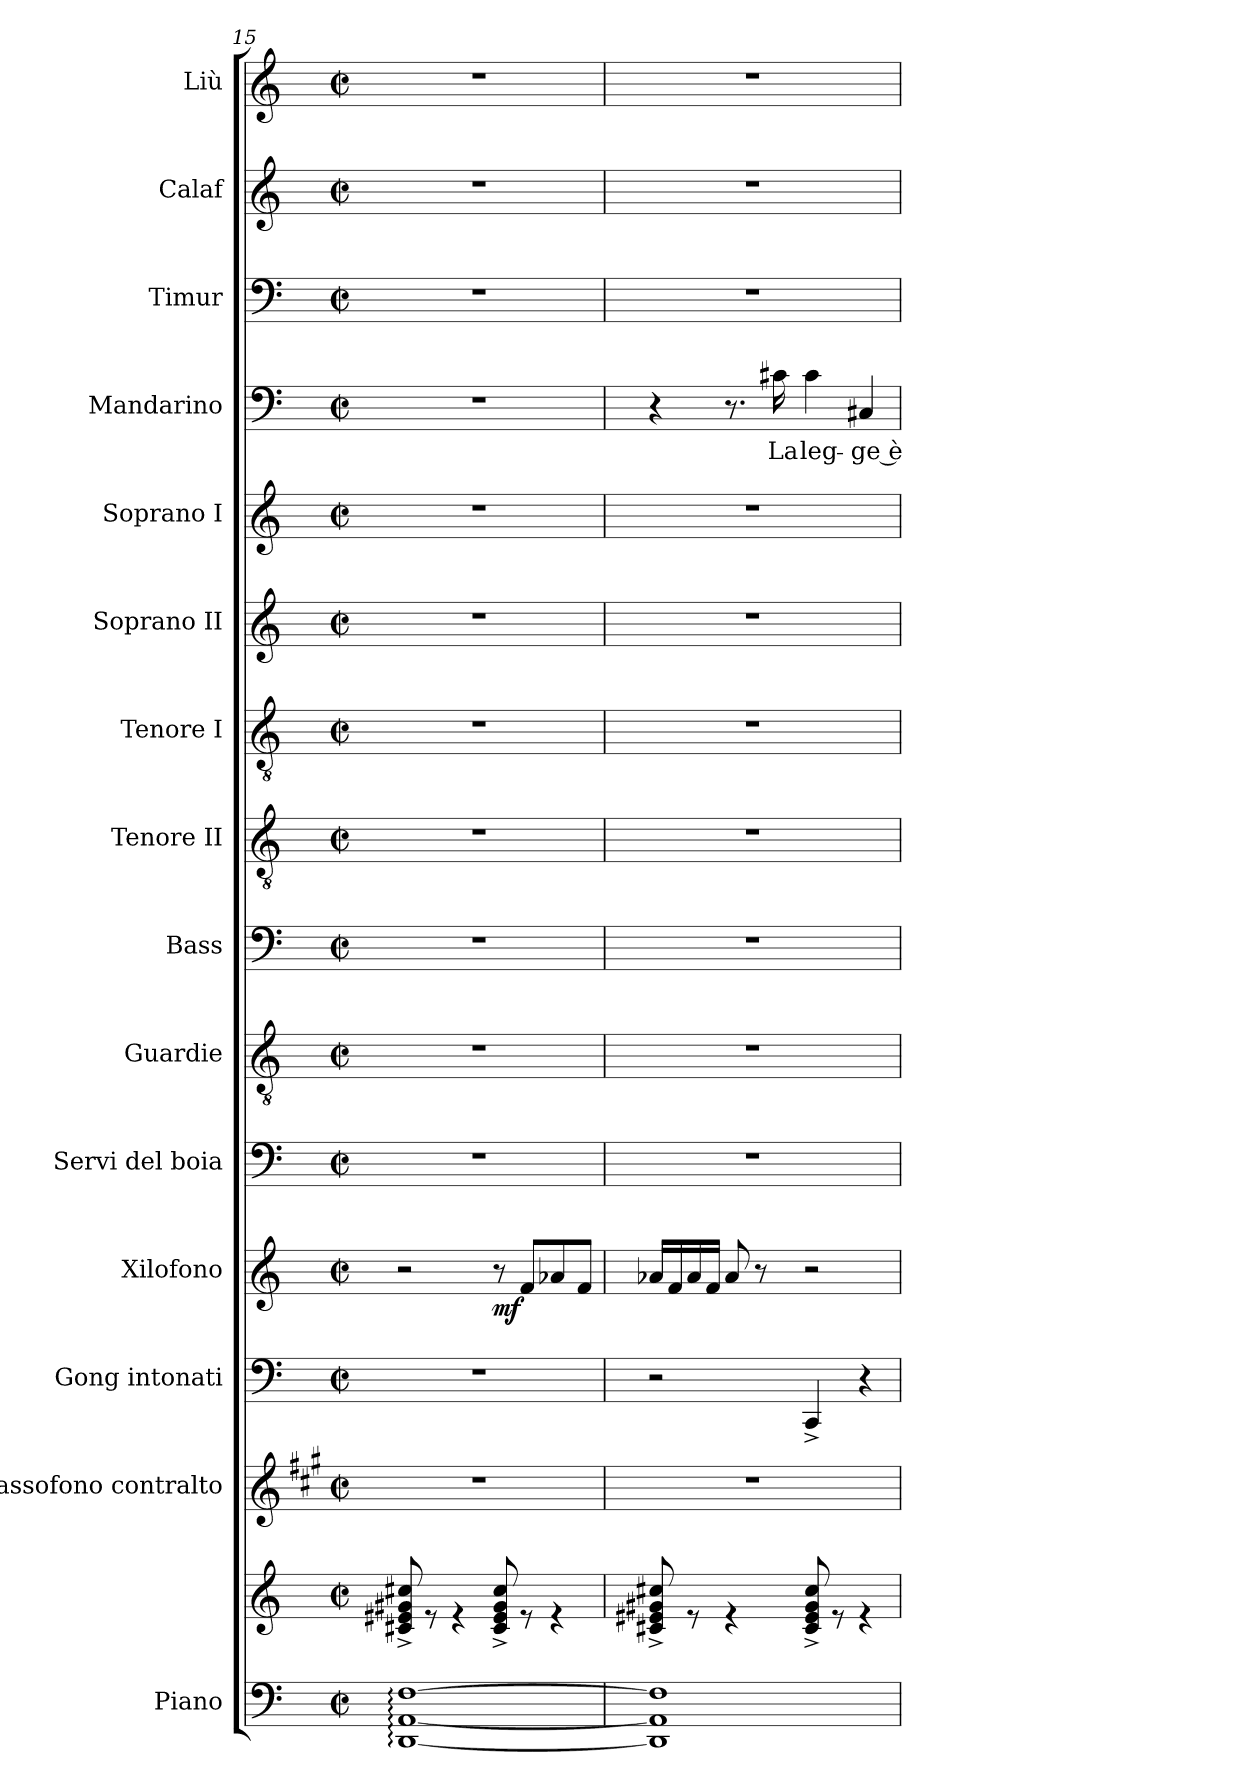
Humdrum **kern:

**kern	**kern	**kern	**kern	**kern	**dynam	**kern	**kern	**kern	**kern	**kern	**kern	**kern	**kern	**text	**kern	**kern	**kern
*part15	*part15	*part14	*part13	*part12	*part12	*part11	*part10	*part9	*part8	*part7	*part6	*part5	*part4	*part4	*part3	*part2	*part1
*staff16	*staff15	*staff14	*staff13	*staff12	*staff12	*staff11	*staff10	*staff9	*staff8	*staff7	*staff6	*staff5	*staff4	*staff4	*staff3	*staff2	*staff1
*I"Piano	*	*I"Sassofono contralto	*I"Gong intonati	*I"Xilofono	*	*I"Servi del boia	*I"Guardie	*I"Bass	*I"Tenore II	*I"Tenore I	*I"Soprano II	*I"Soprano I	*I"Mandarino	*	*I"Timur	*I"Calaf	*I"Liù
*I'Pno.	*	*	*I'Gong int.	*I'Xil.	*	*I'Ser.B.	*I'G.	*I'B.	*I'T. II	*I'T. I	*I'S. II	*I'S. I	*I'M.	*	*I'T.	*I'C.	*I'L.
!!LO:LB:g=z
*clefF4	*clefG2	*clefG2	*clefF4	*clefG2	*	*clefF4	*clefGv2	*clefF4	*clefGv2	*clefGv2	*clefG2	*clefG2	*clefF4	*	*clefF4	*clefG2	*clefG2
*	*	*ITrd5c9	*	*ITrd-7c-12	*	*	*	*	*	*	*	*	*	*	*	*	*
*k[]	*k[]	*k[]	*k[]	*k[]	*	*k[]	*k[]	*k[]	*k[]	*k[]	*k[]	*k[]	*k[]	*	*k[]	*k[]	*k[]
*M2/2	*M2/2	*M2/2	*M2/2	*M2/2	*	*M2/2	*M2/2	*M2/2	*M2/2	*M2/2	*M2/2	*M2/2	*M2/2	*	*M2/2	*M2/2	*M2/2
*met(c|)	*met(c|)	*met(c|)	*met(c|)	*met(c|)	*	*met(c|)	*met(c|)	*met(c|)	*met(c|)	*met(c|)	*met(c|)	*met(c|)	*met(c|)	*	*met(c|)	*met(c|)	*met(c|)
=15	=15	=15	=15	=15	=15	=15	=15	=15	=15	=15	=15	=15	=15	=15	=15	=15	=15
[1DD: [1AA: [1F:	8c#X/^ 8e#X/^ 8g#X/^ 8cc#X/^	1r	1r	2r	.	1r	1r	1r	1r	1r	1r	1r	1r	.	1r	1r	1r
.	8re	.	.	.	.	.	.	.	.	.	.	.	.	.	.	.	.
.	4re	.	.	.	.	.	.	.	.	.	.	.	.	.	.	.	.
!	!	!	!	!	!LO:DY:b	!	!	!	!	!	!	!	!	!	!	!	!
.	8c#/^ 8e#/^ 8g#/^ 8cc#/^	.	.	8r	mf	.	.	.	.	.	.	.	.	.	.	.	.
.	8re	.	.	8ff/L	.	.	.	.	.	.	.	.	.	.	.	.	.
.	4re	.	.	8aa-X/	.	.	.	.	.	.	.	.	.	.	.	.	.
.	.	.	.	8ff/J	.	.	.	.	.	.	.	.	.	.	.	.	.
=16	=16	=16	=16	=16	=16	=16	=16	=16	=16	=16	=16	=16	=16	=16	=16	=16	=16
1DD] 1AA] 1F]	8c#X/^ 8e#X/^ 8g#X/^ 8cc#X/^	1r	2r	16aa-X/LL	.	1r	1r	1r	1r	1r	1r	1r	4r	.	1r	1r	1r
.	.	.	.	16ff/	.	.	.	.	.	.	.	.	.	.	.	.	.
.	8re	.	.	16aa-/	.	.	.	.	.	.	.	.	.	.	.	.	.
.	.	.	.	16ff/JJ	.	.	.	.	.	.	.	.	.	.	.	.	.
.	4re	.	.	8aa-/	.	.	.	.	.	.	.	.	8.r	.	.	.	.
.	.	.	.	8r	.	.	.	.	.	.	.	.	.	.	.	.	.
!	!	!	!	!	!	!	!	!	!	!	!	!	!	!LO:LY:b	!	!	!
.	.	.	.	.	.	.	.	.	.	.	.	.	16c#X\	La	.	.	.
!	!	!	!	!	!	!	!	!	!	!	!	!	!	!LO:LY:b	!	!	!
.	8c#/^ 8e#/^ 8g#/^ 8cc#/^	.	4CC^/	2r	.	.	.	.	.	.	.	.	4c#\	leg-	.	.	.
.	8re	.	.	.	.	.	.	.	.	.	.	.	.	.	.	.	.
!	!	!	!	!	!	!	!	!	!	!	!	!	!	!LO:LY:b	!	!	!
.	4re	.	4r	.	.	.	.	.	.	.	.	.	4C#X/	-ge è	.	.	.
=	=	=	=	=	=	=	=	=	=	=	=	=	=	=	=	=	=
*-	*-	*-	*-	*-	*-	*-	*-	*-	*-	*-	*-	*-	*-	*-	*-	*-	*-
